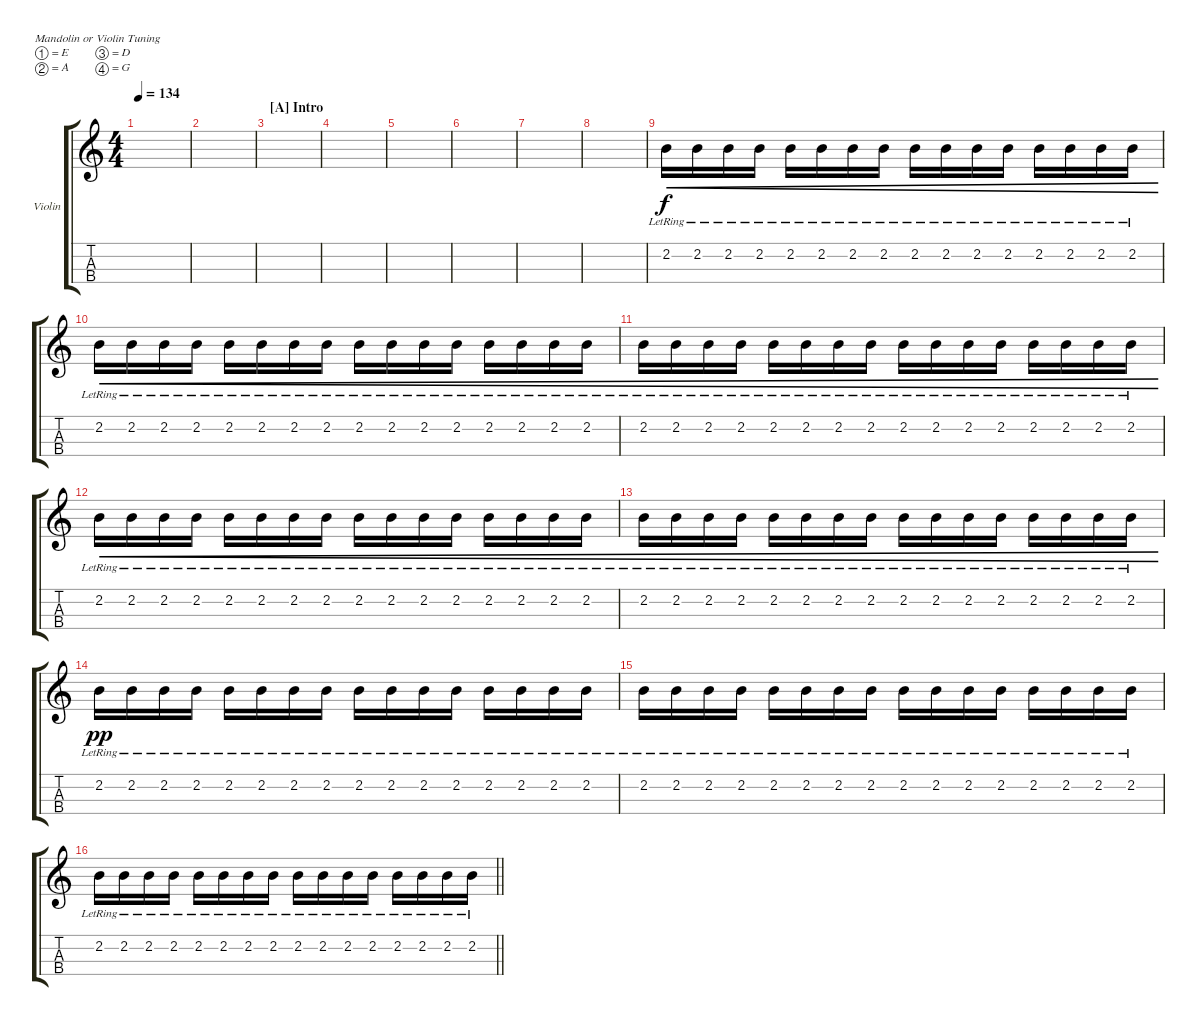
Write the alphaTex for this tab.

\defaultSystemsLayout 4
\bracketExtendMode groupsimilarinstruments
\firstSystemTrackNameOrientation horizontal
\otherSystemsTrackNameOrientation horizontal
\track ("Violin" "Violin") {instrument violin}
\staff {score tabs}
\tuning (E5 A4 D4 G3)
\ts (4 4)
\tempo 134
\clef g2
\ks c
|
|
\section ("A" "Intro")
|
|
|
|
|
|
2.2{lr}.16{cre} 2.2{lr}.16{cre} 2.2{lr}.16{cre} 2.2{lr}.16{cre} 2.2{lr}.16{cre} 2.2{lr}.16{cre} 2.2{lr}.16{cre} 2.2{lr}.16{cre} 2.2{lr}.16{cre} 2.2{lr}.16{cre} 2.2{lr}.16{cre} 2.2{lr}.16{cre} 2.2{lr}.16{cre} 2.2{lr}.16{cre} 2.2{lr}.16{cre} 2.2{lr}.16{cre} |
2.2{lr}.16{cre} 2.2{lr}.16{cre} 2.2{lr}.16{cre} 2.2{lr}.16{cre} 2.2{lr}.16{cre} 2.2{lr}.16{cre} 2.2{lr}.16{cre} 2.2{lr}.16{cre} 2.2{lr}.16{cre} 2.2{lr}.16{cre} 2.2{lr}.16{cre} 2.2{lr}.16{cre} 2.2{lr}.16{cre} 2.2{lr}.16{cre} 2.2{lr}.16{cre} 2.2{lr}.16{cre} |
2.2{lr}.16{cre} 2.2{lr}.16{cre} 2.2{lr}.16{cre} 2.2{lr}.16{cre} 2.2{lr}.16{cre} 2.2{lr}.16{cre} 2.2{lr}.16{cre} 2.2{lr}.16{cre} 2.2{lr}.16{cre} 2.2{lr}.16{cre} 2.2{lr}.16{cre} 2.2{lr}.16{cre} 2.2{lr}.16{cre} 2.2{lr}.16{cre} 2.2{lr}.16{cre} 2.2{lr}.16{cre} |
2.2{lr}.16{cre} 2.2{lr}.16{cre} 2.2{lr}.16{cre} 2.2{lr}.16{cre} 2.2{lr}.16{cre} 2.2{lr}.16{cre} 2.2{lr}.16{cre} 2.2{lr}.16{cre} 2.2{lr}.16{cre} 2.2{lr}.16{cre} 2.2{lr}.16{cre} 2.2{lr}.16{cre} 2.2{lr}.16{cre} 2.2{lr}.16{cre} 2.2{lr}.16{cre} 2.2{lr}.16{cre} |
2.2{lr}.16{cre} 2.2{lr}.16{cre} 2.2{lr}.16{cre} 2.2{lr}.16{cre} 2.2{lr}.16{cre} 2.2{lr}.16{cre} 2.2{lr}.16{cre} 2.2{lr}.16{cre} 2.2{lr}.16{cre} 2.2{lr}.16{cre} 2.2{lr}.16{cre} 2.2{lr}.16{cre} 2.2{lr}.16{cre} 2.2{lr}.16{cre} 2.2{lr}.16{cre} 2.2{lr}.16{cre} |
2.2{lr}.16{dy pp} 2.2{lr}.16 2.2{lr}.16 2.2{lr}.16 2.2{lr}.16 2.2{lr}.16 2.2{lr}.16 2.2{lr}.16 2.2{lr}.16 2.2{lr}.16 2.2{lr}.16 2.2{lr}.16 2.2{lr}.16 2.2{lr}.16 2.2{lr}.16 2.2{lr}.16 |
2.2{lr}.16 2.2{lr}.16 2.2{lr}.16 2.2{lr}.16 2.2{lr}.16 2.2{lr}.16 2.2{lr}.16 2.2{lr}.16 2.2{lr}.16 2.2{lr}.16 2.2{lr}.16 2.2{lr}.16 2.2{lr}.16 2.2{lr}.16 2.2{lr}.16 2.2{lr}.16 |
\barLineRight lightlight
2.2{lr}.16 2.2{lr}.16 2.2{lr}.16 2.2{lr}.16 2.2{lr}.16 2.2{lr}.16 2.2{lr}.16 2.2{lr}.16 2.2{lr}.16 2.2{lr}.16 2.2{lr}.16 2.2{lr}.16 2.2{lr}.16 2.2{lr}.16 2.2{lr}.16 2.2{lr}.16
